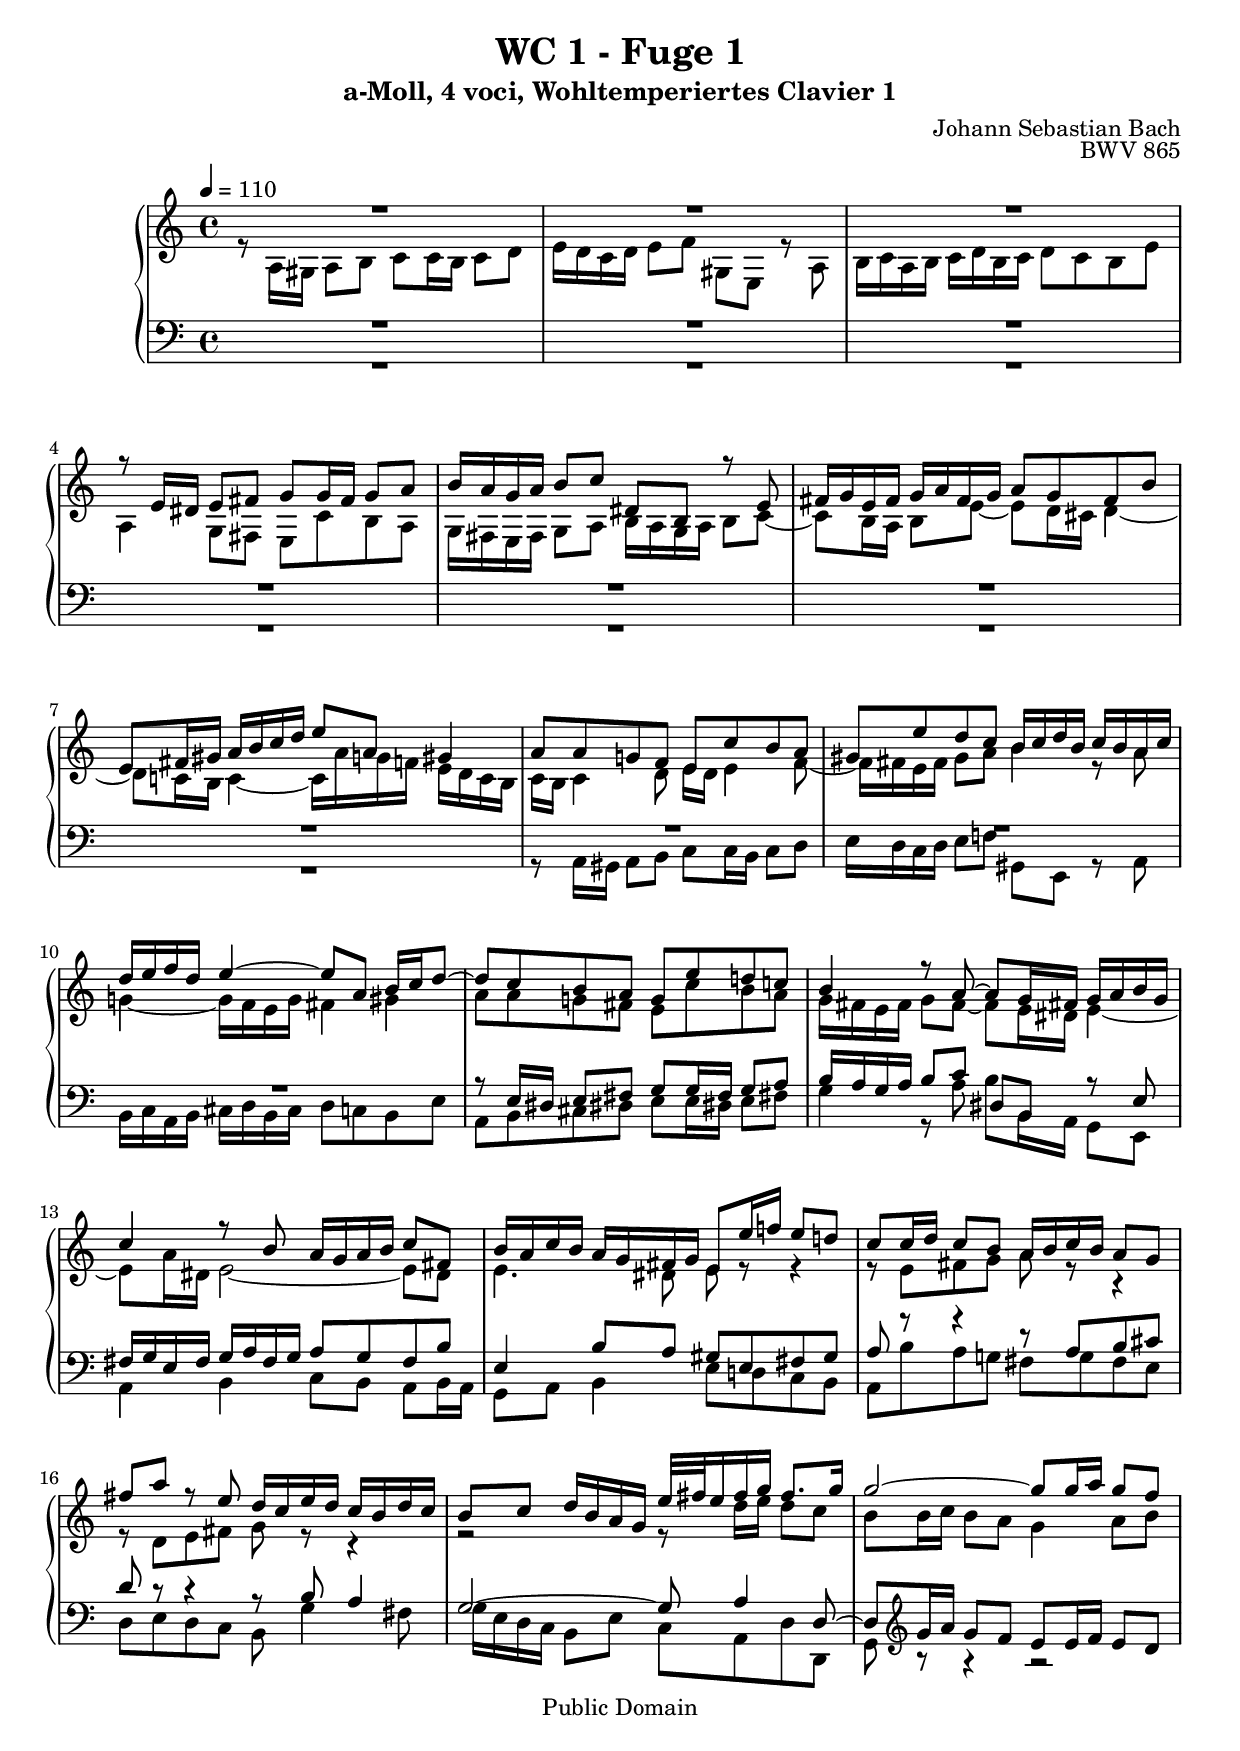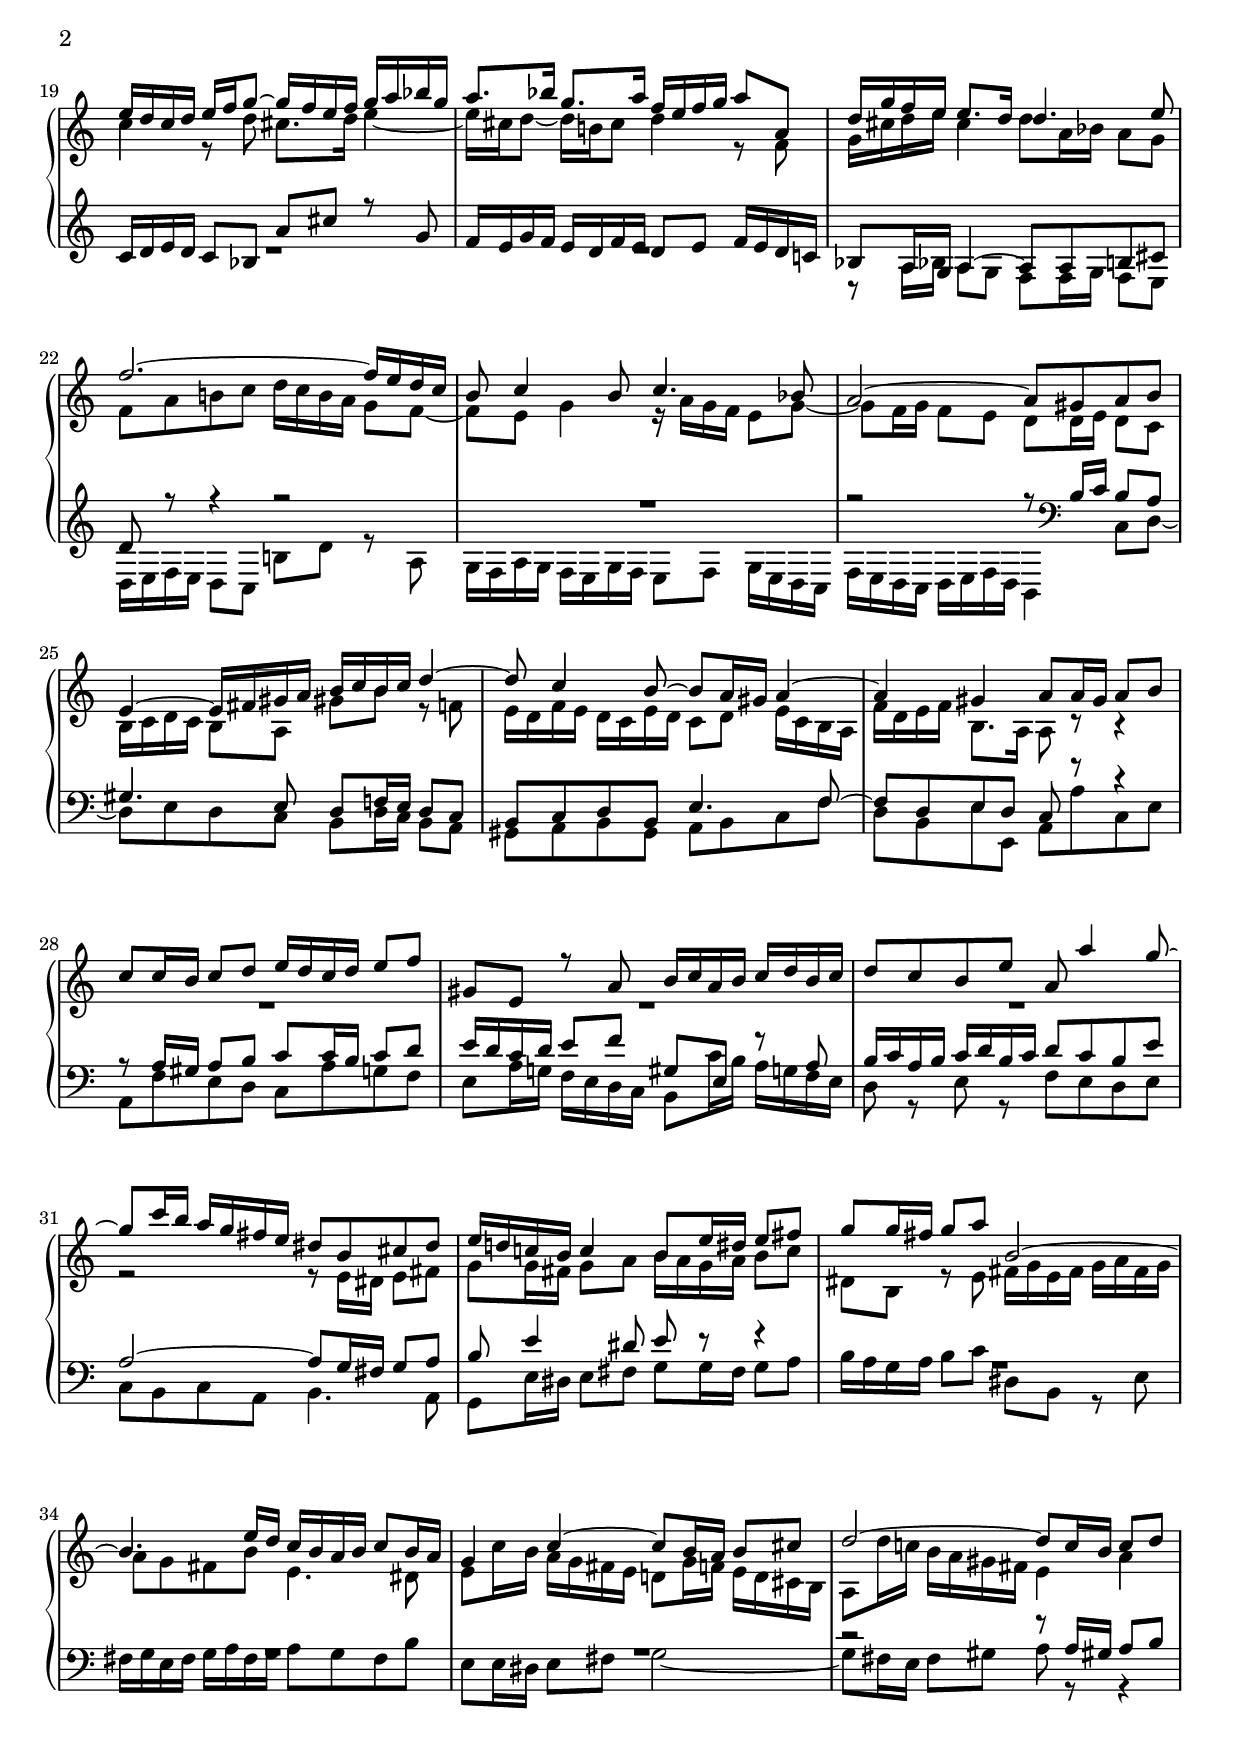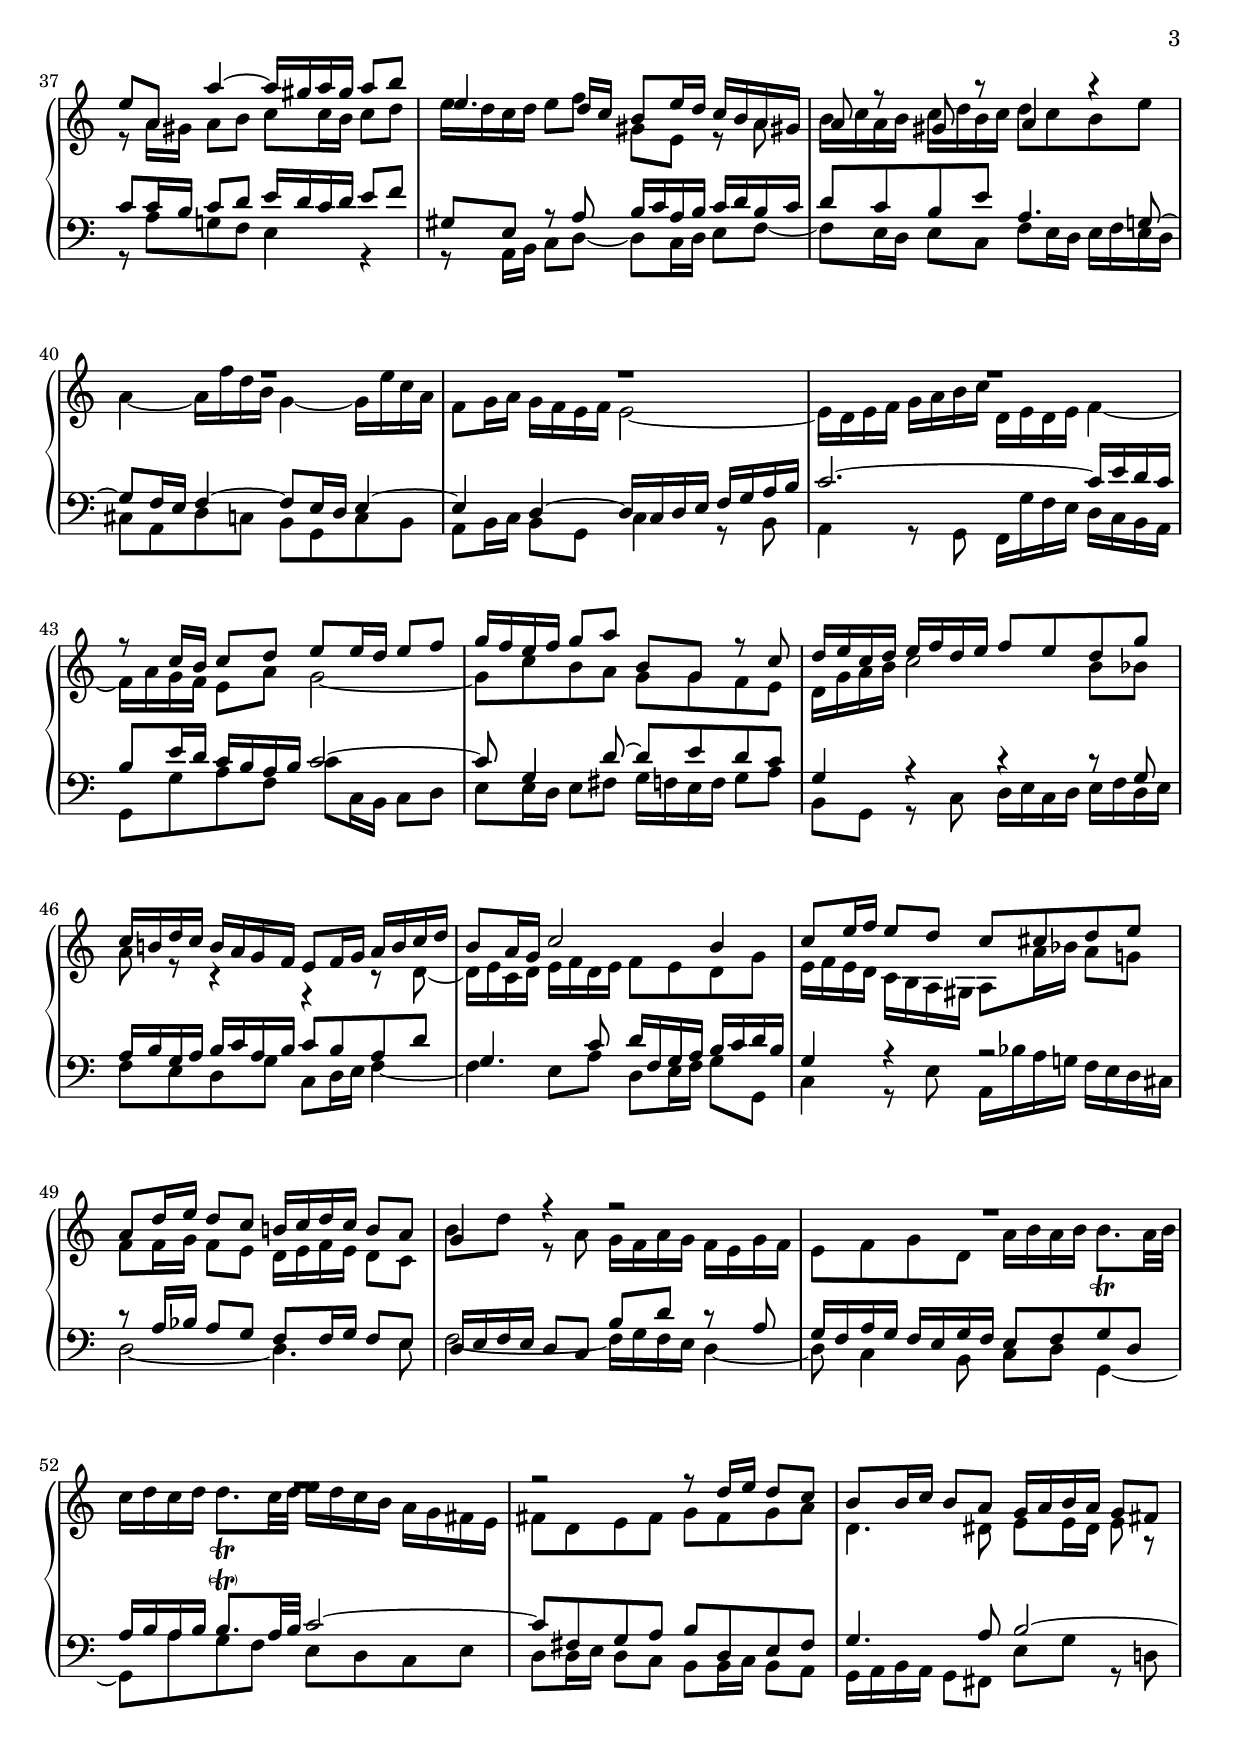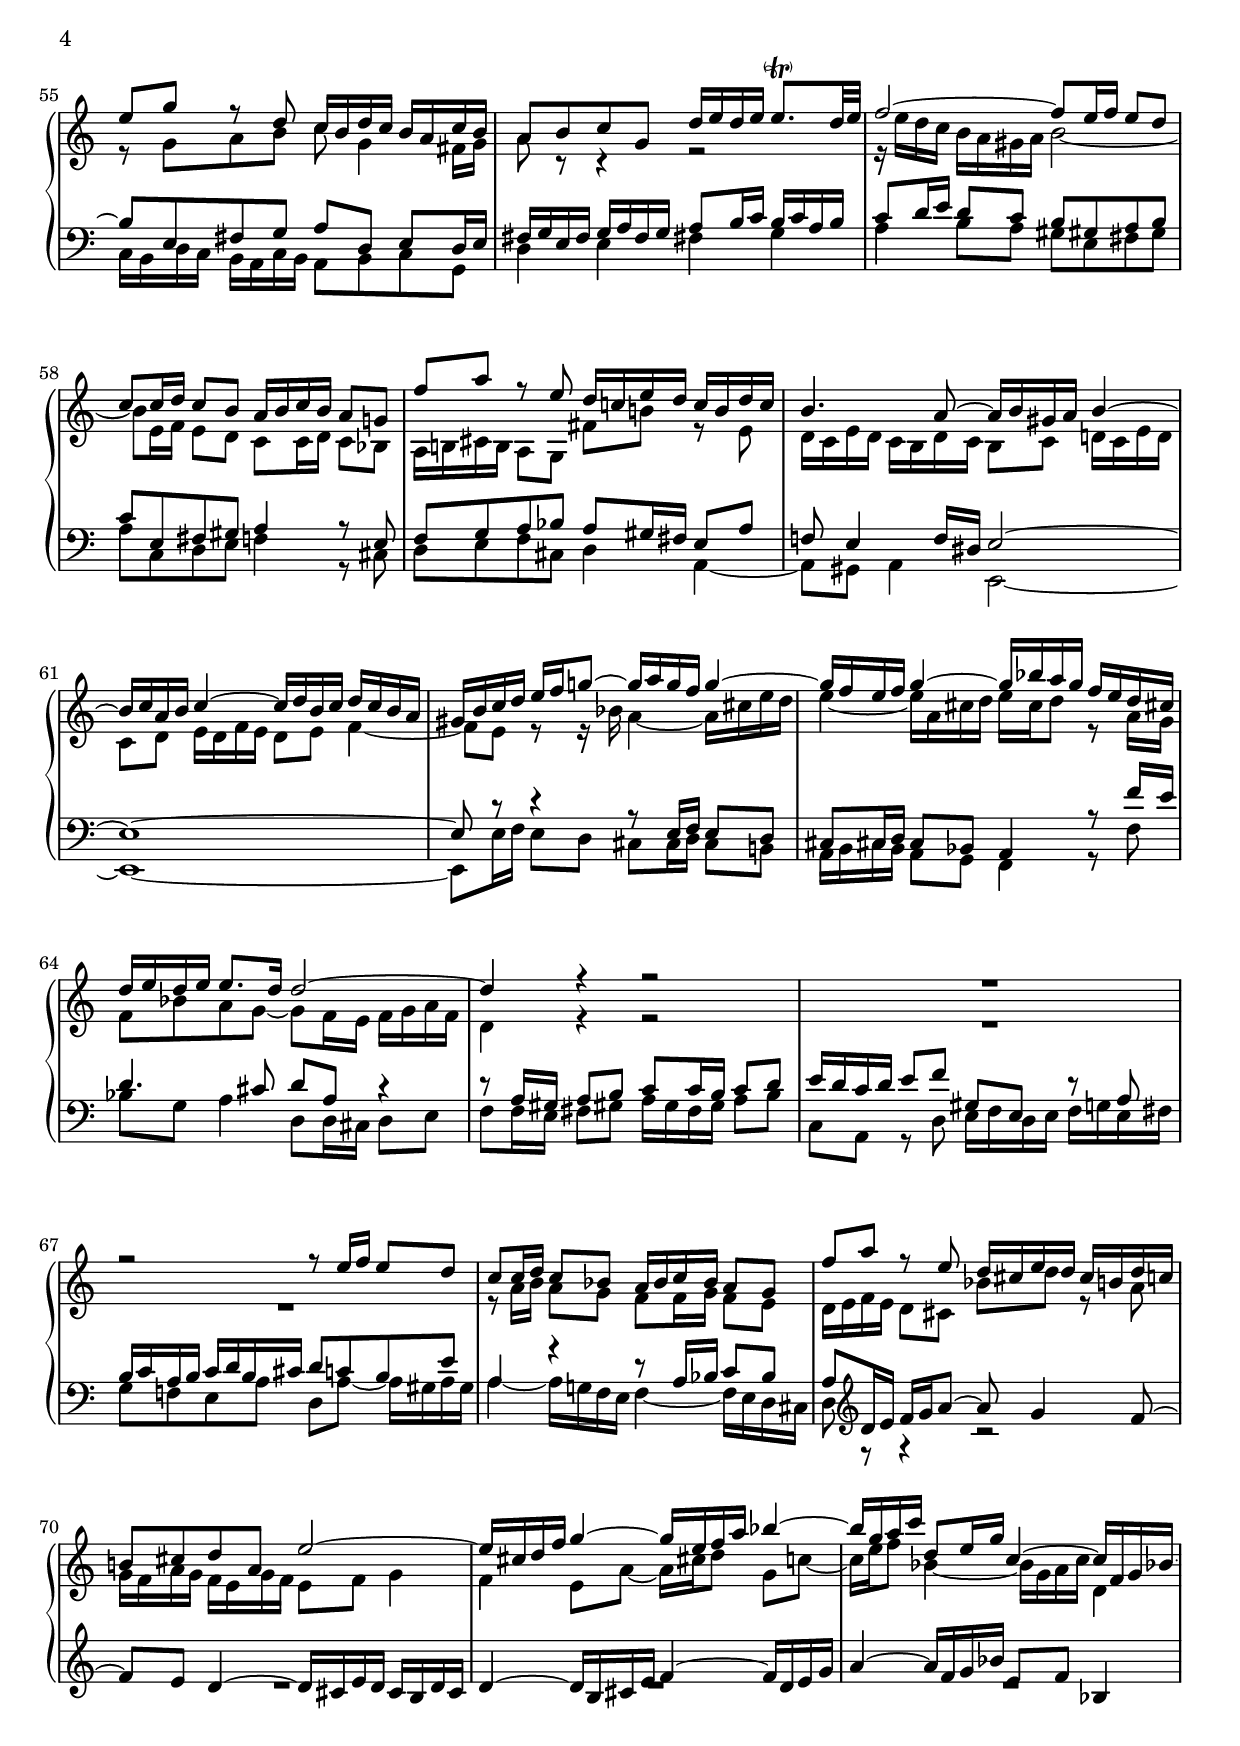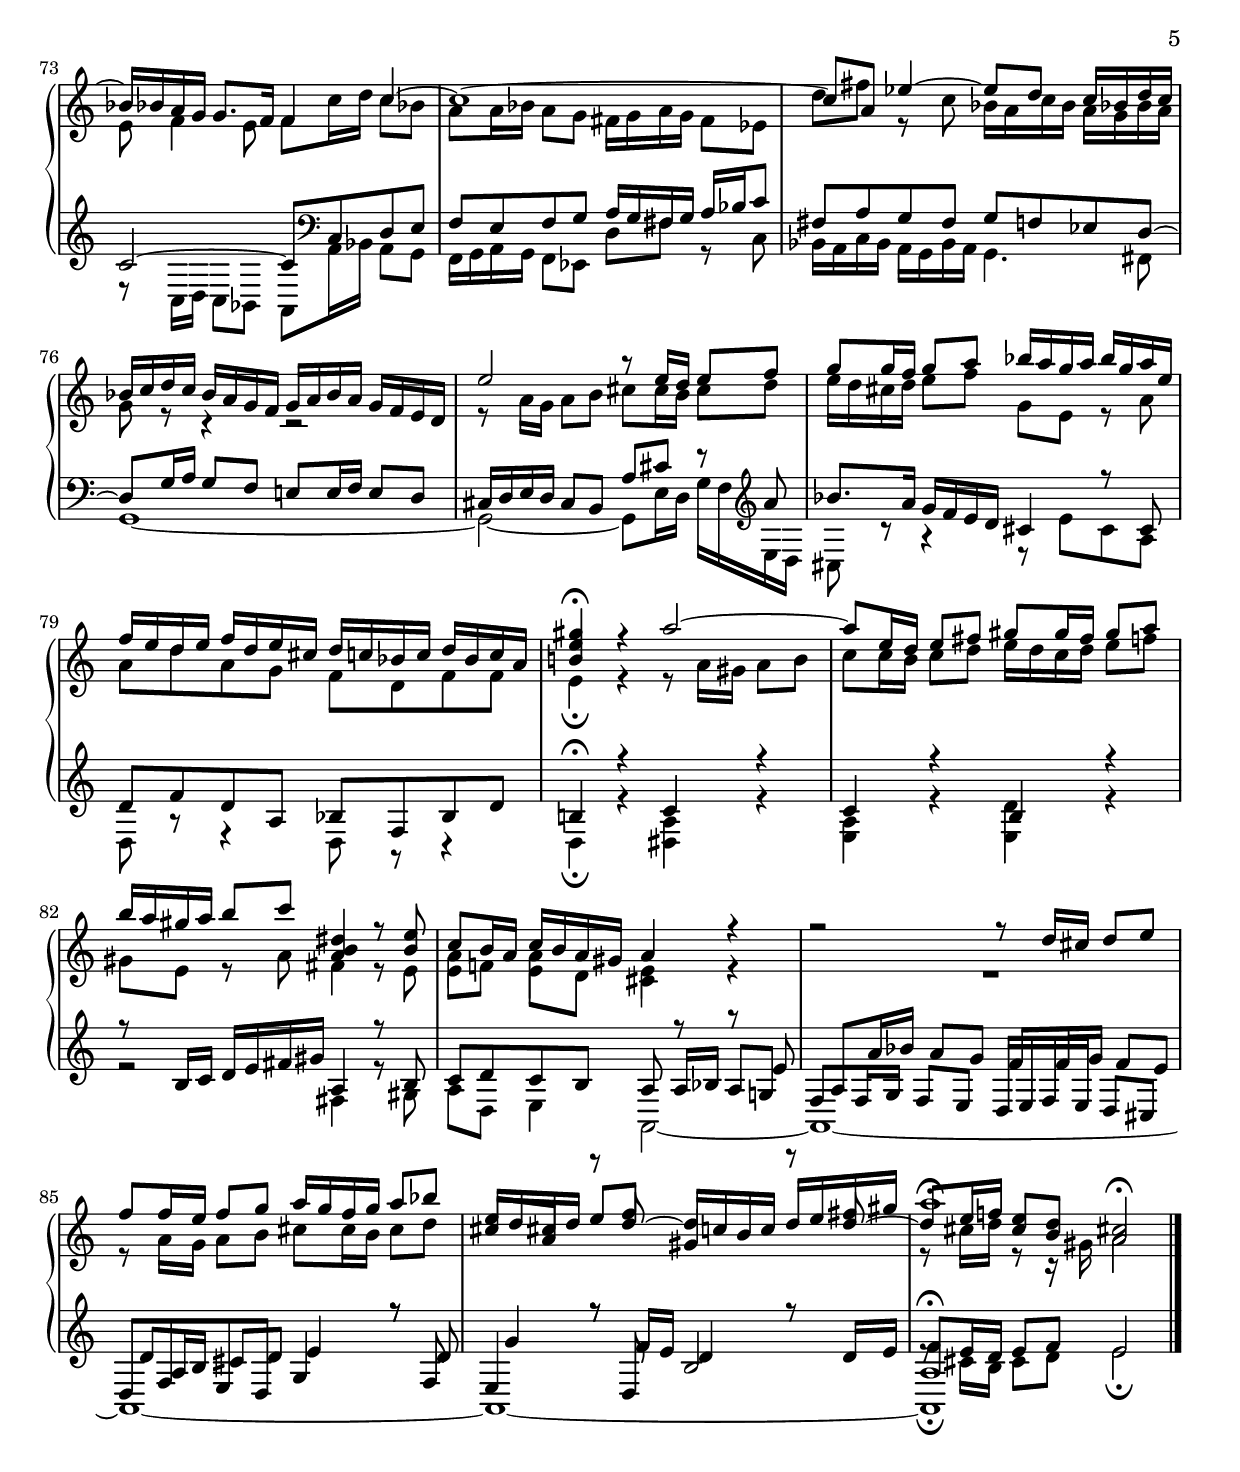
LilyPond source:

%\version "2.22.2"
%\language "deutsch"

\header {
  title = "WC 1 - Fuge 1"
  subtitle = "a-Moll, 4 voci, Wohltemperiertes Clavier 1"
  composer = "Johann Sebastian Bach"
  opus = "BWV 865"
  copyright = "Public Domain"
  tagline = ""
}

global = {
  \key a \minor
  \time 4/4
  \tempo 4 = 110}


preambleUp = {\clef treble \global}
preambleDown = {\clef bass \global}

soprano = \relative c' {
  \global
  
  R1 | % m. 1
  R1 | % m. 2
  R1 | % m. 3
  r8 e16 dis e8 fis g g16 fis g8 a | % m. 4
  b16 a g a b8 c dis, b r e | % m. 5
  fis16 g e fis g a fis g a8 g fis b | % m. 6
  e,8 fis16 gis a b c d e8 a, gis4 | % m. 7
  a8 a g! f e c' b a | % m. 8
  gis8 e' d c b16 c d b c b a c | % m. 9
  d16 e f d e4~ e8 a, b16 c d8~ | % m. 10
  d8 c b a g e' d! c! | % m. 11
  b4 r8 a~ a g16 fis! g a b g | % m. 12
  c4 r8 b a16 g a b c8 fis, | % m. 13
  b16 a c b a g fis g e8 e'16 f! e8 d! | % m. 14
  c8 c16 d c8 b a16 b c b a8 g | % m. 15
  fis'8 a r e d16 c e d c b d c | % m. 16
  b8 c d16 b a g e'32 fis e16 fis g fis8. g16 | % m. 17
  g2~ g8 g16 a g8 f | % m. 18
  e16 d c d e f g8~ g16 f e f g a bes g | % m. 19
  a8. bes16 g8. a16 f e f g a8 a, | % m. 20
  d16 g f e e8. d16 d4. e8 | % m. 21
  f2.~ f16 e d c | % m. 22
  b8 c4 b8 c4. bes8 | % m. 23
  a2~ a8 gis a b | % m. 24
  e,4~ e16 fis gis a b c b c d4~ | % m. 25
  d8 c4 b8~ b a16 gis a4~ | % m. 26
  a4 gis a8 a16 gis a8 b | % m. 27
  c8 c16 b c8 d e16 d c d e8 f | % m. 28
  gis,8 e r a b16 c a b c d b c | % m. 29
  d8 c b e a, a'4 g8~ | % m. 30
  g8 c16 b a g fis e dis8 b cis dis | % m. 31
  e16 d! c! b c4 b8 e16 dis e8 fis | % m. 32
  g8 g16 fis g8 a b,2~ | % m. 33
  b4. e16 d c b a b c8 b16 a | % m. 34
  g4 c~ c8 b16 a b8 cis | % m. 35
  d2~ d8 c16 b c8 d | % m. 36
  e8 a, a'4~ a16 gis a gis a8 b | % m. 37
  e,4. d16 c b8 e16 d c b a gis! | % m. 38
  a8 r gis r a4 r | % m. 39
  R1 | % m. 40
  R1 | % m. 41
  R1 | % m. 42
  r8 c16 b c8 d e e16 d e8 f | % m. 43
  g16 f e f g8 a b, g r c | % m. 44
  d16 e c d e f d e f8 e d g | % m. 45
  c,16 b! d c b a g f e8 f16 g a b c d | % m. 46
  b8 a16 g c2 b4 | % m. 47
  c8 e16 f e8 d c cis d e | % m. 48
  a,8 d16 e d8 c b!16 c d c b8 a | % m. 49
  g4 r r2 | % m. 50
  R1 | % m. 51
  R1 | % m. 52
  r2 r8 d'16 e d8 c | % m. 53
  b8 b16 c b8 a g16 a b a g8 fis | % m. 54
  e'8 g r d c16 b d c b a c b | % m. 55
  a8 b c g d'16 e d e e8. -\parenthesize \trill d32 e | % m. 56
  f2~ f8 e16 f e8 d | % m. 57
  c8 c16 d c8 b a16 b c b a8 g! | % m. 58
  f'8 a r e d16 c! e d c b d c | % m. 59
  b4. a8~ a16 b gis a b4~ | % m. 60
  b16 c a b c4~ c16 d b c d c b a | % m. 61
  gis16 b c d e f g!8~ g16 a g f g4~ | % m. 62
  g16 f e f g4~ g16 bes a g f e d cis! | % m. 63
  d16 e d e e8. d16 d2~ | % m. 64
  d4r r2 | % m. 65
  R1 | % m. 66
  r2 r8 e16 f e8 d | % m. 67
  c8 c16 d c8 bes a16 bes c bes a8 g | % m. 68
  f'8 a r e d16 cis e d cis b! d c! | % m. 69
  b!8 cis d a e'2~ | % m. 70
  e16 cis d f g4~ g16 e f a bes4~ | % m. 71
  bes16 g a c d,8 e16 g c,4~ c16 f, g bes!~ | % m. 72
  bes16 bes a g g8. f16 f4 c'4~ | % m. 73
  c1~ | % m. 74
  c8 a es'4~ es8 d c16 bes! d c | % m. 75
  bes16 c d c bes a g f g a bes a g f e d | % m. 76
  e'2 r8 e16 d e8 f | % m. 77
  g8 g16 f g8 a bes16 a g a bes g a e | % m. 78
  f16 e d e f d e cis d c! bes c d bes c a | % m. 79
  <b! e gis>4 \fermata r4 a'2~ | % m. 80
  a8 e16 d e8 fis gis gis16 fis gis8 a | % m. 81
  b16 a gis a b8 c <a, b dis>4 r8 <b e> | % m. 82
  <<
    { c8 b16 a c b a gis a4 r4 }
    \\
    { a4 a8 d, cis4 s4 }
  >> | % m. 83
  r2 r8 d'16 cis d8 e | % m. 84
  f8 f16 e f8 g a16 g f g a8 bes | % m. 85
  cis,8 a r d~ d16 c! b c d e fis gis | % m. 86
  a1 \fermata \bar "|." | % m. 87
   
}

alto = \relative c' {
  \global
  
  r8 a16 gis a8 b c c16 b c8 d | % m. 1
  e16 d c d e8 f gis, e r a | % m. 2
  b16 c a b c d b c d8 c b e | % m. 3
  a,4 g8 fis e c' b a | % m. 4
  g16 fis e fis g8 a b16 a g a b8 c~ | % m. 5
  c8 b16 a b8 e~ e d16 cis d4~ | % m. 6
  d8 c!16 b c4~ c16 \clef treble a' g! f! e d c b | % m. 7
  c16 b c4 d8 e16 d e4 f8~ | % m. 8
  f16 fis e fis gis8 a b4 r8 a | % m. 9
  g!4~ g16 f e g fis4 gis | % m. 10
  a8 a g! fis e c' b a | % m. 11
  g16 fis e fis g8 fis~ fis e16 dis e4~ | % m. 12
  e8 a16 dis, e2~ e8 dis | % m. 13
  e4. dis8 e r r4 | % m. 14
  r8 e fis g a r r4 | % m. 15
  r8 d, e fis g r r4 | % m. 16
  r2 r8 d'16 e d8 c | % m. 17
  b8 b16 c b8 a g4 a8 b | % m. 18
  c4 r8 d cis8. d16 e4~ | % m. 19
  e16 cis d8~ d16 b! cis8 d4 r8 f, | % m. 20
  g16 cis d e cis4 d8 a16 bes a8 g | % m. 21
  f8 a b! c d16 c b a g8 f~ | % m. 22
  f8 e g4 r16 a g f e8 g~ | % m. 23
  g8 f16 g f8 e d d16 e d8 c | % m. 24
  b16 c d c b8 a gis'! b r f! | % m. 25
  e16 d f e d c e d c8 d e16 c b a | % m. 26
  f'16 d e f b,8. a16 a8 r r4 | % m. 27
  R1 | % m. 28
  R1 | % m. 29
  R1 | % m. 30
  r2 r8 e'16 dis e8 fis | % m. 31
  g8 g16 fis g8 a b16 a g a b8 c | % m. 32
  dis,8 b r e fis16 g e fis g a fis g | % m. 33
  a8 g fis b e,4. dis8 | % m. 34
  e8 c'16 b a g fis e d!8 g16 f! e d cis b | % m. 35
  a8 d'16 c! b a gis fis e4 a | % m. 36
  r8 a16 gis a8 b c c16 b c8 d | % m. 37
  e16 d c d e8 f gis, e r a | % m. 38
  b16 c a b c d b c d8 c b e | % m. 39
  a,4~ a16 f' d b g4~ g16 e' c a | % m. 40
  f8 g16 a g f e f e2~ | % m. 41
  e16 d e f g a b c d, e d e f4~ | % m. 42
  f16 a g f e8 a g2~ | % m. 43
  g8 c b a g g f e | % m. 44
  d16 g a b c2 b8 bes | % m. 45
  a8 r r4 r r8 d,~ | % m. 46
  d16 e c d e f d e f8 e d g | % m. 47
  e16 f e d c b a gis a8 a'16 bes a8 g! | % m. 48
  f8 f16 g f8 e d16 e f e d8 c | % m. 49
  b'8 d r a g16 f a g f e g f | % m. 50
  e8 f g d a'16 b a b b8. \trill a32 b | % m. 51
  c16 d c d d8. \trill c32 d e16 d c b a g fis e | % m. 52
  fis8 d e fis g fis g a | % m. 53
  d,4. dis8 e e16 dis e8 r | % m. 54
  r8 g a b c g4 fis16 g | % m. 55
  a8 r r4 r2 | % m. 56
  r16 e' d c b a gis a b2~ | % m. 57
  b8 e,16 f e8 d c c16 d c8 bes | % m. 58
  a16 b! cis b a8 g fis' b! r e, | % m. 59
  d16 c e d c b d c b8 c d!16 c e d | % m. 60
  c8 d e16 d f e d8 e f4~ | % m. 61
  f8 e r r16 bes' a4~ a16 cis e d | % m. 62
  e4~ e16 a, cis d e cis d8 r a16 g | % m. 63
  f8 bes a g~ g f16 e f g a f | % m. 64
  d4 r r2 | % m. 65
  R1 | % m. 66
  R1 | % m. 67
  r8 a'16 b a8 g f f16 g f8 e | % m. 68
  d16 e f e d8 cis bes' d r a | % m. 69
  g16 f a g f e g f e8 f g4 | % m. 70
  f4 e8 a~ a16 cis! d8 g, c!~ | % m. 71
  c16 e f8 bes,4~ bes16 g a c d,4 | % m. 72
  e8 f4 e8 f c'16 d c8 bes! | % m. 73
  a8 a16 bes a8 g fis16 g a g fis8 es | % m. 74
  d '8 fis r c bes16 a c bes a g bes a | % m. 75
  g8 r r4 r2 | % m. 76
  r8 a16 g a8 b cis cis16 b cis8 d | % m. 77
  e16 d cis d e8 f g, e r a | % m. 78
  a8 d a g f d f f | % m. 79
  e4 \fermata r r8 a16 gis a8 b | % m. 80
  c8 c16 b c8 d e16 d c d e8 f! | % m. 81
  gis,8 e r a fis4 r8 e | % m. 82
  e8 f! e4 e r | % m. 83
  R1 | % m. 84
  r8 a16 g a8 b cis cis16 b cis8 d | % m. 85
  <<
    {  e16 d cis! d e8 f gis,4 r8 d'~ | d8 e16 f! <cis e>8 <b d> <a cis!>2 \fermata }
    \\
    { s1 | r8 cis16 d r8 r16 gis, a2 \bar "|."} 
  >> | % mm. 86 - 87
    
}

tenor = \relative c {
  \global
  R1 | % m. 1
  R1 | % m. 2
  R1 | % m. 3
  R1 | % m. 4
  R1 | % m. 5
  R1 | % m. 6
  R1 | % m. 7
  R1 | % m. 8
  R1 | % m. 9
  R1 | % m. 10
  r8 e16 dis e8 fis g g16 fis g8 a | % m. 11
  b16 a g a b8 c dis, b r e | % m. 12
  fis16 g e fis g a fis g a8 g fis b | % m. 13
  e,4 b'8 a gis e fis gis | % m. 14
  a8 r r4 r8 a b cis | % m. 15
  d8 r r4 r8 b a4 | % m. 16
  g2~ g8 a4 d,8~ | % m. 17
  d8 \clef treble g'16 a g8 f e e16 f e8 d | % m. 18
  c16 d e d c8 bes a' cis r g | % m. 19
  f16 e g f e d f e d8 e f16 e d c! | % m. 20
  bes8 a16 g a4~ a8 a b! cis | % m. 21
  d8 r r4 r2 | % m. 22
  R1 | % m. 23
  r2 r8 \clef bass b16 c b8 a | % m. 24
  gis4. e8 d f!16 e d8 c | % m. 25
  b8 c d b e4. f8~ | % m. 26
  f8 d e d c r r4 | % m. 27
  r8 a'16 gis a8 b c c16 b c8 d | % m. 28
  e16 d c d e8 f gis, e r a | % m. 29
  b16 c a b c d b c d8 c b e | % m. 30
  a,2~ a8 g16 fis g8 a | % m. 31
  b8 e4 dis8 e r r4 | % m. 32
  R1 | % m. 33
  R1 | % m. 34
  R1 | % m. 35
  r2 r8 a,16 gis! a8 b | % m. 36
  c8 c16 b c8 d e16 d c d e8 f | % m. 37
  gis,8 e r a b16 c a b c d b c | % m. 38
  d8 c b e a,4. g!8~ | % m. 39
  g8 f16 e f4~ f8 e16 d e4~ | % m. 40
  e4 d~ d16 c d e f g a b | % m. 41
  c2.~ c16 e d c | % m. 42
  b8 e16 d c b a b c2~ | % m. 43
  c8 g4 d'8~ d e d c | % m. 44
  g4 r r r8 g | % m. 45
  a16 b g a b c a b c8 b a d | % m. 46
  g,4. c8 d16 f, g a b c d b | % m. 47
  g4 r r2 | % m. 48
  r8 a16 bes a8 g f f16 g f8 e | % m. 49
  d16 e f e d8 c b' d r a | % m. 50
  g16 f a g f e g f e8 f g d | % m. 51
  a'16 b a b b8. -\parenthesize \trill a32 b c2~ | % m. 52
  c8 fis, g a b d, e fis | % m. 53
  g4. a8 b2~ | % m. 54
  b8 e, fis g a d, e d16 e | % m. 55
  fis16 g e fis g a fis g a8 b16 c b c a b | % m. 56
  c8 d16 e d8 c b gis! a b | % m. 57
  c8 e, fis gis a4 r8 e | % m. 58
  f8 g a bes a gis16 fis e8 a | % m. 59
  f!8 e4 f16 dis e2~ | % m. 60
  e1~ | % m. 61
  e8 r r4 r8 e16 f e8 d | % m. 62
  cis8 cis16 d cis8 bes a4 r8 f''16 e | % m. 63
  d4. cis8 d a r4 | % m. 64
  r8 a16 gis a8 b c c16 b c8 d | % m. 65
  e16 d c d e8 f gis, e r a | % m. 66
  b16 c a b c d b cis d8 c! b e | % m. 67
  a,4 r r8 a16 bes c8 bes | % m. 68
  a8 \clef treble d16 e f g a8~ a g4 f8~ | % m. 69
  f8 e d4~ d16 cis e d cis b d cis | % m. 70
  d4~ d16 b cis e f4~ f16 d e g | % m. 71
  a4~ a16 f g bes e,8 f bes,4 | % m. 72
  c2~ c8 \clef bass c, d e | % m. 73
  f8 e f g a16 g fis g a bes c8 | % m. 74
  fis,8 a g fis g f! es d~ | % m. 75
  d8 g16 a g8 f e! e16 f e8 d | % m. 76
  cis16 d e d cis8 b a' cis r \clef treble a' | % m. 77
  bes8. a16 g f e d cis4 r8 cis | % m. 78
  d8 f d a bes f bes d | % m. 79
  b!4 \fermata r c r | % m. 80
  c4 r b r | % m. 81
  r8 b16 c d e fis gis a,4 r8 b | % m. 82
  c8 d c b a r r e' | % m. 83
  a,8 a'16 bes a8 g f f16 g f8 e | % m. 84
  d8 a16 b cis8 d e4 r8 d | % m. 85
  g4 r8 f16 e d4 r8 d16 e | % m. 86
  <<
    { f8 e16 d e8 f e2 }
    \\
    { r8 cis16 b cis8 d e2 \fermata \bar "|." } 
  >> | % m. 87
  
  
}

bass = \relative c {
  \global
  R1 | % m. 1
  R1 | % m. 2
  R1 | % m. 3
  R1 | % m. 4
  R1 | % m. 5
  R1 | % m. 6
  R1 | % m. 7
  r8 a16 gis a8 b c c16 b c8 d | % m. 8
  e16 d c d e8 f! gis, e r a | % m. 9
  b16 c a b cis d b cis d8 c! b e | % m. 10
  a,8 b cis dis! e e16 dis! e8 fis! | % m. 11
  g4 r8 a b b,16 a g8 e | % m. 12
  a4 b c8 b a b16 a | % m. 13
  g8 a b4 e8 d! c b | % m. 14
  a8 b' a g! fis g fis e | % m. 15
  d8 e d c b g'4 fis8 | % m. 16
  g16 e d c b8 e c a d d, | % m. 17
  g8 r r4 r2 | % m. 18
  R1 | % m. 19
  R1 | % m. 20
  r8 a'16 bes! a8 g f f16 g f8 e | % m. 21
  d16 e f e d8 c b'! d r a | % m. 22
  g16 f a g f e g f e8 f g16 e d c | % m. 23
  f16 e d c d e f d b4 c8 d~ | % m. 24
  d8 e d c b d16 c b8 a | % m. 25
  gis8 a b gis a b c f | % m. 26
  d8 b e e, a a' c, e | % m. 27
  a,8 f' e d c a' g! f | % m. 28
  e8 a16 g! f e d c b8 c'16 b a g! f e | % m. 29
  d8 r e r f e d e | % m. 30
  c8 b c a b4. a8 | % m. 31
  g8 e'16 dis e8 fis g g16 fis g8 a | % m. 32
  b16 a g a b8 c dis, b r e | % m. 33
  fis16 g e fis g a fis g a8 g fis b | % m. 34
  e,8 e16 dis e8 fis g2~ | % m. 35
  g8 fis16 e fis8 gis a r r4 | % m. 36
  r8 a g! f e4 r | % m. 37
  r8 a,16 b c8 d~ d c16 d e8 f~ | % m. 38
  f8 e16 d e8 c f e16 d e f e d | % m. 39
  cis8 a d c! b g c b | % m. 40
  a8 b16 c b8 g c4 r8 b | % m. 41
  a4 r8 g f16 g' f e d c b a | % m. 42
  g8 g' a f c' c,16 b c8 d | % m. 43
  e8 e16 d e8 fis g16 f! e f g8 a | % m. 44
  b,8 g r c d16 e c d e f d e | % m. 45
  f8 e d g c, d16 e f4~ | % m. 46
  f4 e8 a d, e16 f g8 g, | % m. 47
  c4 r8 e a,16 bes' a g! f e d cis | % m. 48
  d2~ d4. e8 | % m. 49
  f2~ f16 g f e d4~ | % m. 50
  d8 c4 b8 c d g,4~ | % m. 51
  g8 a' g f e d c e | % m. 52
  d8 d16 e d8 c b b16 c b8 a | % m. 53
  g16 a b a g8 fis e' g r d! | % m. 54
  c16 b d c b a c b a8 b c g | % m. 55
  d'4 e fis! g | % m. 56
  a4 b8 a gis e fis gis | % m. 57
  a8 c, d e f!4 r8 cis | % m. 58
  d8 e f cis d4 a~ | % m. 59
  a8 gis a4 e2~ | % m. 60
  e1~ | % m. 61
  e8 e'16 f e8 d cis cis16 d cis8 b! | % m. 62
  a16 b cis! b a8 g f4 r8 f' | % m. 63
  bes8 g a4 d,8 d16 cis d8 e | % m. 64
  f8 f16 e fis8 gis! a16 gis fis gis a8 b | % m. 65
  c,8 a r d e16 f d e f g! e fis | % m. 66
  g8 f! e a d, a'~ a16 gis a gis | % m. 67
  a4~ a16 g! f e f4~ f16 e d cis | % m. 68
  d8 r r4 r2 | % m. 69
  R1 | % m. 70
  R1 | % m. 71
  R1 | % m. 72
  r8 c16 d c8 bes a a16 bes a8 g | % m. 73
  f16 g a g f8 es d' fis r c | % m. 74
  bes16 a c bes a g bes a g4. fis8 | % m. 75
  g1~ | % m. 76
  g2~ g8 e'16 d g f e d | % m. 77
  cis8 r r4 r8 e' cis a | % m. 78
  d,8 r r4 d8 r r4 | % m. 79
  d4 \fermata r <dis a'> r | % m. 80
  <e a>4 r <e d'> r | % m. 81
  r2 fis4 r8 gis | % m. 82
  <<
    { s2 s8 a16 bes a8 g! | f8 f16 g f8 e d16 e f e d8 cis | d8 f e d g4 r8 f | e4 r8 d b'2 | a1 \fermata }
    \\
    { a8 d, e4 a,2~ | a1~ | a1~ | a1~ | a1 \fermata } 
  >> | % mm. 83 - 87
  
}



\score {
  \new PianoStaff <<
    %\set PianoStaff.instrumentName = #"Piano  "
    \new Staff = "upper" \relative c' {\preambleUp
  <<
  \new Voice = "s" { \voiceOne \soprano }
  \\
  \new Voice ="a" { \voiceTwo \alto }
  >>
}
    \new Staff = "lower" \relative c {\preambleDown
  <<
   \new Voice = "t" { \voiceThree \tenor }
    \\
   \new Voice = "b" { \voiceFour \bass }
  >>
}
  >>
  \layout { }
}

\score {
  \new PianoStaff <<
   \new Staff = "upper" \relative c' {\preambleUp
  <<
  \new Voice { \voiceOne \soprano }
  \\
  \new Voice { \voiceTwo \alto }
  >>
}
    \new Staff = "lower" \relative c {\preambleDown
  <<
    \new Voice { \voiceThree \tenor }
    \\
    \new Voice { \voiceFour \bass }
  >>
}
  >>
  \midi { }
}